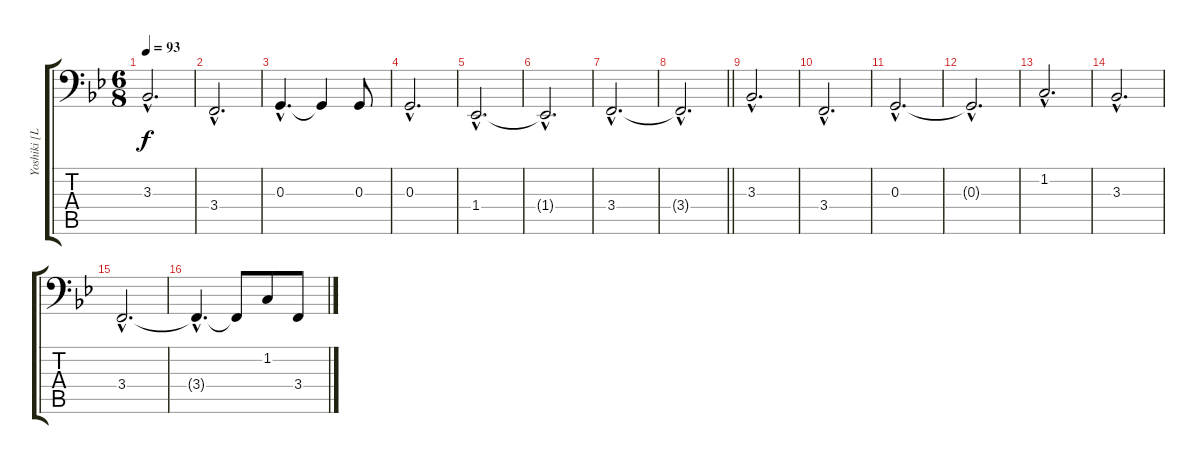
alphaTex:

\track ("Yoshiki [L]" "Yoshiki [L") {instrument acousticgrandpiano}
\staff {score tabs}
\tuning (E3 B2 G2 D2 A1 E1) {hide}
\ts (6 8)
\tempo 93
\clef f4
\ks bb
3.3{hac}.2{d dy f} |
3.4{hac}.2{d} |
0.3{hac}.4{d} 0.3{t}.4 0.3.8 |
0.3{hac}.2{d} |
1.4{hac}.2{d} |
1.4{hac t}.2{d} |
3.4{hac}.2{d} |
\barLineRight lightlight
3.4{hac t}.2{d} |
3.3{hac}.2{d} |
3.4{hac}.2{d} |
0.3{hac}.2{d} |
0.3{hac t}.2{d} |
1.2{hac}.2{d} |
3.3{hac}.2{d} |
3.4{hac}.2{d} |
3.4{hac t}.4{d} 3.4{t}.8 1.2.8 3.4.8
